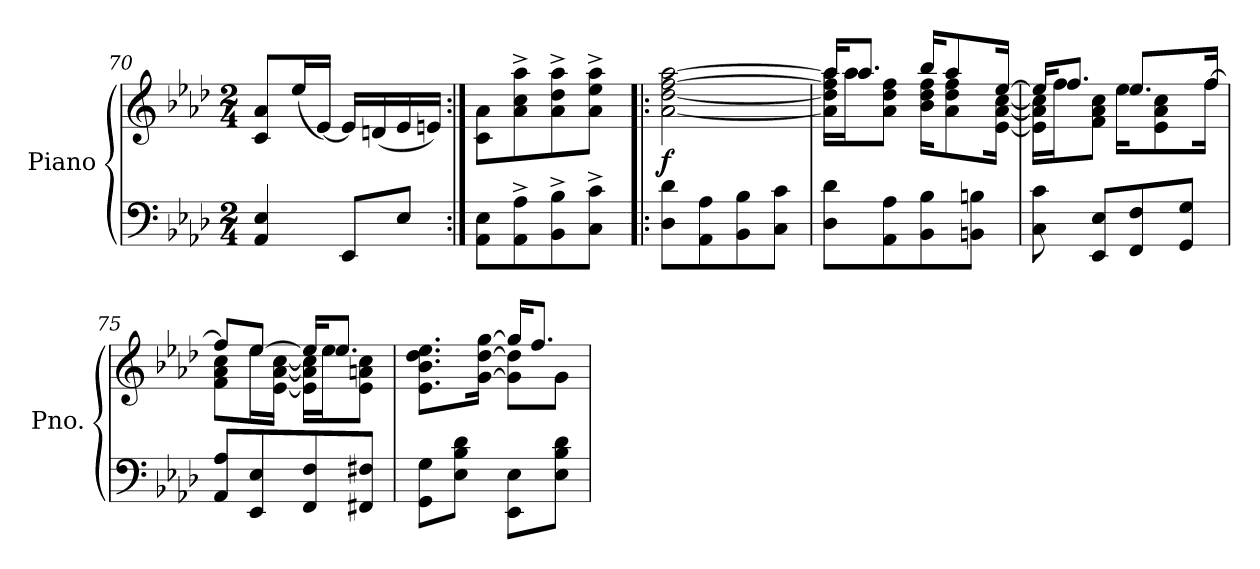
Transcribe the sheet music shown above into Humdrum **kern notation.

**kern	**kern	**dynam
*part1	*part1	*part1
*staff2	*staff1	*staff1/2
*I"Piano	*	*
*I'Pno.	*	*
*clefF4	*clefG2	*
*k[b-e-a-d-]	*k[b-e-a-d-]	*
*M2/4	*M2/4	*
=70	=70	=70
4AA-/ 4E-/	8c/ 8a-/L	.
.	(<16ee-/L	.
.	[16e-/JJ)	.
8EE-/L	16e-/LL]	.
.	(<16dn/	.
8E-/J	16e-/	.
.	16en/JJ)	.
=71:|!	=71:|!	=71:|!
8AA-\ 8E-\L	8c\ 8a-\L	.
8AA-\^ 8A-\^	8a-\^ 8cc\^ 8aa-\^	.
8BB-\^ 8B-\^	8a-\^ 8dd-\^ 8aa-\^	.
8C\^ 8c\^J	8a-\^ 8ee-\^ 8aa-\^J	.
=72!|:	=72!|:	=72!|:
!	!	!LO:DY:b
8D-\ 8d-\L	[2a-\ [2dd-\ [2ff\ [2aa-\	f
8AA-\ 8A-\	.	.
8BB-\ 8B-\	.	.
8C\ 8c\J	.	.
=73	=73	=73
*	*^	*
8D-\ 8d-\L	16aa-/KL	16a-\] 16dd-\] 16ff\] 16aa-\]LL	.
.	8.aa-/J	16aa-\J	.
8AA-\ 8A-\	.	8a-\ 8dd-\ 8ff\J	.
8BB-\ 8B-\	16bb-/KL	16b-\ 16dd-\ 16ff\KL	.
.	8aa-/	8a-\ 8dd-\ 8ff\	.
8BBn\ 8Bn\J	.	.	.
.	[16ee-/Jk	[16e-\ [16a-\ [16cc\Jk	.
!!LO:LB:g=z	!!
=74	=74	=74	=74
8C\ 8c\	16ee-/KL]	16e-\] 16a-\] 16cc\]LL	.
.	8.ff/J	16ff\J	.
8EE-/ 8E-/L	.	8f\ 8a-\ 8cc\J	.
8FF/ 8F/	8.ee-/L	16ee-\KL	.
.	.	8e-\ 8a-\ 8cc\	.
8GG/ 8G/J	.	.	.
.	[16ff/Jk	16ff\Jk	.
=75	=75	=75	=75
8AA-/ 8A-/L	8ff/L]	8f\ 8a-\ 8cc\L	.
8EE-/ 8E-/	[8ee-/J	16ee-\L	.
.	.	[16e-\ [16a-\ [16cc\JJ	.
8FF/ 8F/	16ee-/KL]	16e-\] 16a-\] 16cc\]LL	.
.	8.ee-/J	16ee-\J	.
8FF#X/ 8F#X/J	.	8e-\ 8an\ 8cc\J	.
=76	=76	=76	=76
8GG\ 8G\L	8.e-\ 8.b-\ 8.dd-\ 8.ee-\L	4ryy	.
8E-\ 8B-\ 8d-\J	.	.	.
.	[16g\ [16dd-\ [16gg\Jk	.	.
8EE-\ 8E-\L	16gg/KL]	8g\] 8dd-\]L	.
.	8.ff/J	.	.
8E-\ 8B-\ 8d-\J	.	8g\J	.
*	*v	*v	*
=	=	=
*-	*-	*-
